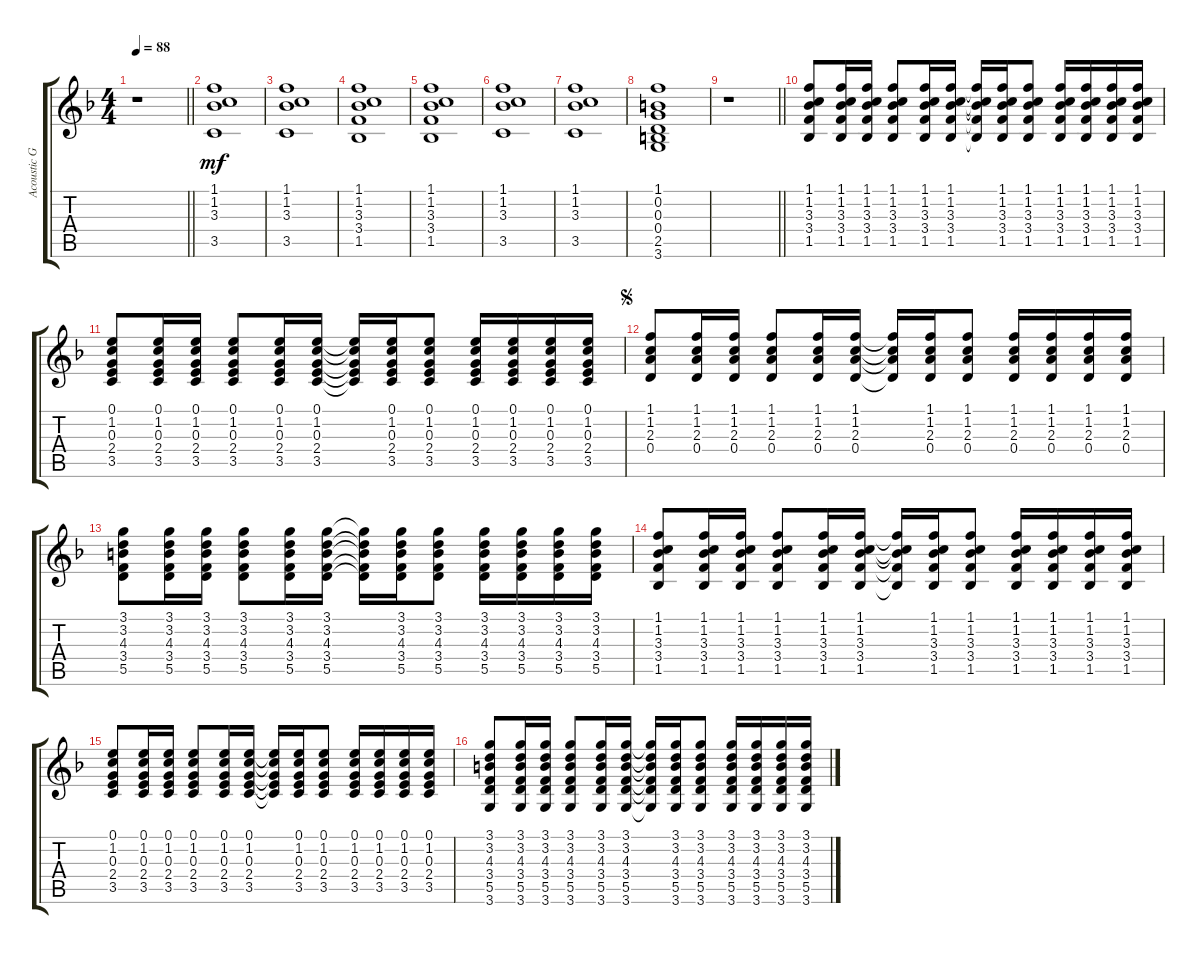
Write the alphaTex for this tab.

\track ("Acoustic Guitar" "Acoustic G") {instrument acousticguitarsteel}
\staff {score tabs}
\tuning (E4 B3 G3 D3 A2 E2) {hide}
\ts (4 4)
\tempo 88
\clef g2
\barLineRight lightlight
\ks dminor
r.1{dy mf} |
\section ("" "")
(1.1 1.2 3.3 3.5).1 |
(1.1 1.2 3.3 3.5).1 |
(1.1 1.2 3.3 3.4 1.5).1 |
(1.1 1.2 3.3 3.4 1.5).1 |
(1.1 1.2 3.3 3.5).1 |
(1.1 1.2 3.3 3.5).1 |
(1.1 0.2 0.3 0.4 2.5 3.6).1 |
\barLineRight lightlight
r.1 |
\section ("" "")
(1.1 1.2 3.3 3.4 1.5).8 (1.1 1.2 3.3 3.4 1.5).16 (1.1 1.2 3.3 3.4 1.5).16 (1.1 1.2 3.3 3.4 1.5).8 (1.1 1.2 3.3 3.4 1.5).16 (1.1 1.2 3.3 3.4 1.5).16 (1.1{t} 1.2{t} 3.3{t} 3.4{t} 1.5{t}).16 (1.1 1.2 3.3 3.4 1.5).16 (1.1 1.2 3.3 3.4 1.5).8 (1.1 1.2 3.3 3.4 1.5).16 (1.1 1.2 3.3 3.4 1.5).16 (1.1 1.2 3.3 3.4 1.5).16 (1.1 1.2 3.3 3.4 1.5).16 |
(0.1 1.2 0.3 2.4 3.5).8 (0.1 1.2 0.3 2.4 3.5).16 (0.1 1.2 0.3 2.4 3.5).16 (0.1 1.2 0.3 2.4 3.5).8 (0.1 1.2 0.3 2.4 3.5).16 (0.1 1.2 0.3 2.4 3.5).16 (0.1{t} 1.2{t} 0.3{t} 2.4{t} 3.5{t}).16 (0.1 1.2 0.3 2.4 3.5).16 (0.1 1.2 0.3 2.4 3.5).8 (0.1 1.2 0.3 2.4 3.5).16 (0.1 1.2 0.3 2.4 3.5).16 (0.1 1.2 0.3 2.4 3.5).16 (0.1 1.2 0.3 2.4 3.5).16 |
\jump segno
(1.1 1.2 2.3 0.4).8 (1.1 1.2 2.3 0.4).16 (1.1 1.2 2.3 0.4).16 (1.1 1.2 2.3 0.4).8 (1.1 1.2 2.3 0.4).16 (1.1 1.2 2.3 0.4).16 (1.1{t} 1.2{t} 2.3{t} 0.4{t}).16 (1.1 1.2 2.3 0.4).16 (1.1 1.2 2.3 0.4).8 (1.1 1.2 2.3 0.4).16 (1.1 1.2 2.3 0.4).16 (1.1 1.2 2.3 0.4).16 (1.1 1.2 2.3 0.4).16 |
(3.1 3.2 4.3 3.4 5.5).8 (3.1 3.2 4.3 3.4 5.5).16 (3.1 3.2 4.3 3.4 5.5).16 (3.1 3.2 4.3 3.4 5.5).8 (3.1 3.2 4.3 3.4 5.5).16 (3.1 3.2 4.3 3.4 5.5).16 (3.1{t} 3.2{t} 4.3{t} 3.4{t} 5.5{t}).16 (3.1 3.2 4.3 3.4 5.5).16 (3.1 3.2 4.3 3.4 5.5).8 (3.1 3.2 4.3 3.4 5.5).16 (3.1 3.2 4.3 3.4 5.5).16 (3.1 3.2 4.3 3.4 5.5).16 (3.1 3.2 4.3 3.4 5.5).16 |
(1.1 1.2 3.3 3.4 1.5).8 (1.1 1.2 3.3 3.4 1.5).16 (1.1 1.2 3.3 3.4 1.5).16 (1.1 1.2 3.3 3.4 1.5).8 (1.1 1.2 3.3 3.4 1.5).16 (1.1 1.2 3.3 3.4 1.5).16 (1.1{t} 1.2{t} 3.3{t} 3.4{t} 1.5{t}).16 (1.1 1.2 3.3 3.4 1.5).16 (1.1 1.2 3.3 3.4 1.5).8 (1.1 1.2 3.3 3.4 1.5).16 (1.1 1.2 3.3 3.4 1.5).16 (1.1 1.2 3.3 3.4 1.5).16 (1.1 1.2 3.3 3.4 1.5).16 |
(0.1 1.2 0.3 2.4 3.5).8 (0.1 1.2 0.3 2.4 3.5).16 (0.1 1.2 0.3 2.4 3.5).16 (0.1 1.2 0.3 2.4 3.5).8 (0.1 1.2 0.3 2.4 3.5).16 (0.1 1.2 0.3 2.4 3.5).16 (0.1{t} 1.2{t} 0.3{t} 2.4{t} 3.5{t}).16 (0.1 1.2 0.3 2.4 3.5).16 (0.1 1.2 0.3 2.4 3.5).8 (0.1 1.2 0.3 2.4 3.5).16 (0.1 1.2 0.3 2.4 3.5).16 (0.1 1.2 0.3 2.4 3.5).16 (0.1 1.2 0.3 2.4 3.5).16 |
(3.1 3.2 4.3 3.4 5.5 3.6).8 (3.1 3.2 4.3 3.4 5.5 3.6).16 (3.1 3.2 4.3 3.4 5.5 3.6).16 (3.1 3.2 4.3 3.4 5.5 3.6).8 (3.1 3.2 4.3 3.4 5.5 3.6).16 (3.1 3.2 4.3 3.4 5.5 3.6).16 (3.1{t} 3.2{t} 4.3{t} 3.4{t} 5.5{t} 3.6{t}).16 (3.1 3.2 4.3 3.4 5.5 3.6).16 (3.1 3.2 4.3 3.4 5.5 3.6).8 (3.1 3.2 4.3 3.4 5.5 3.6).16 (3.1 3.2 4.3 3.4 5.5 3.6).16 (3.1 3.2 4.3 3.4 5.5 3.6).16 (3.1 3.2 4.3 3.4 5.5 3.6).16
